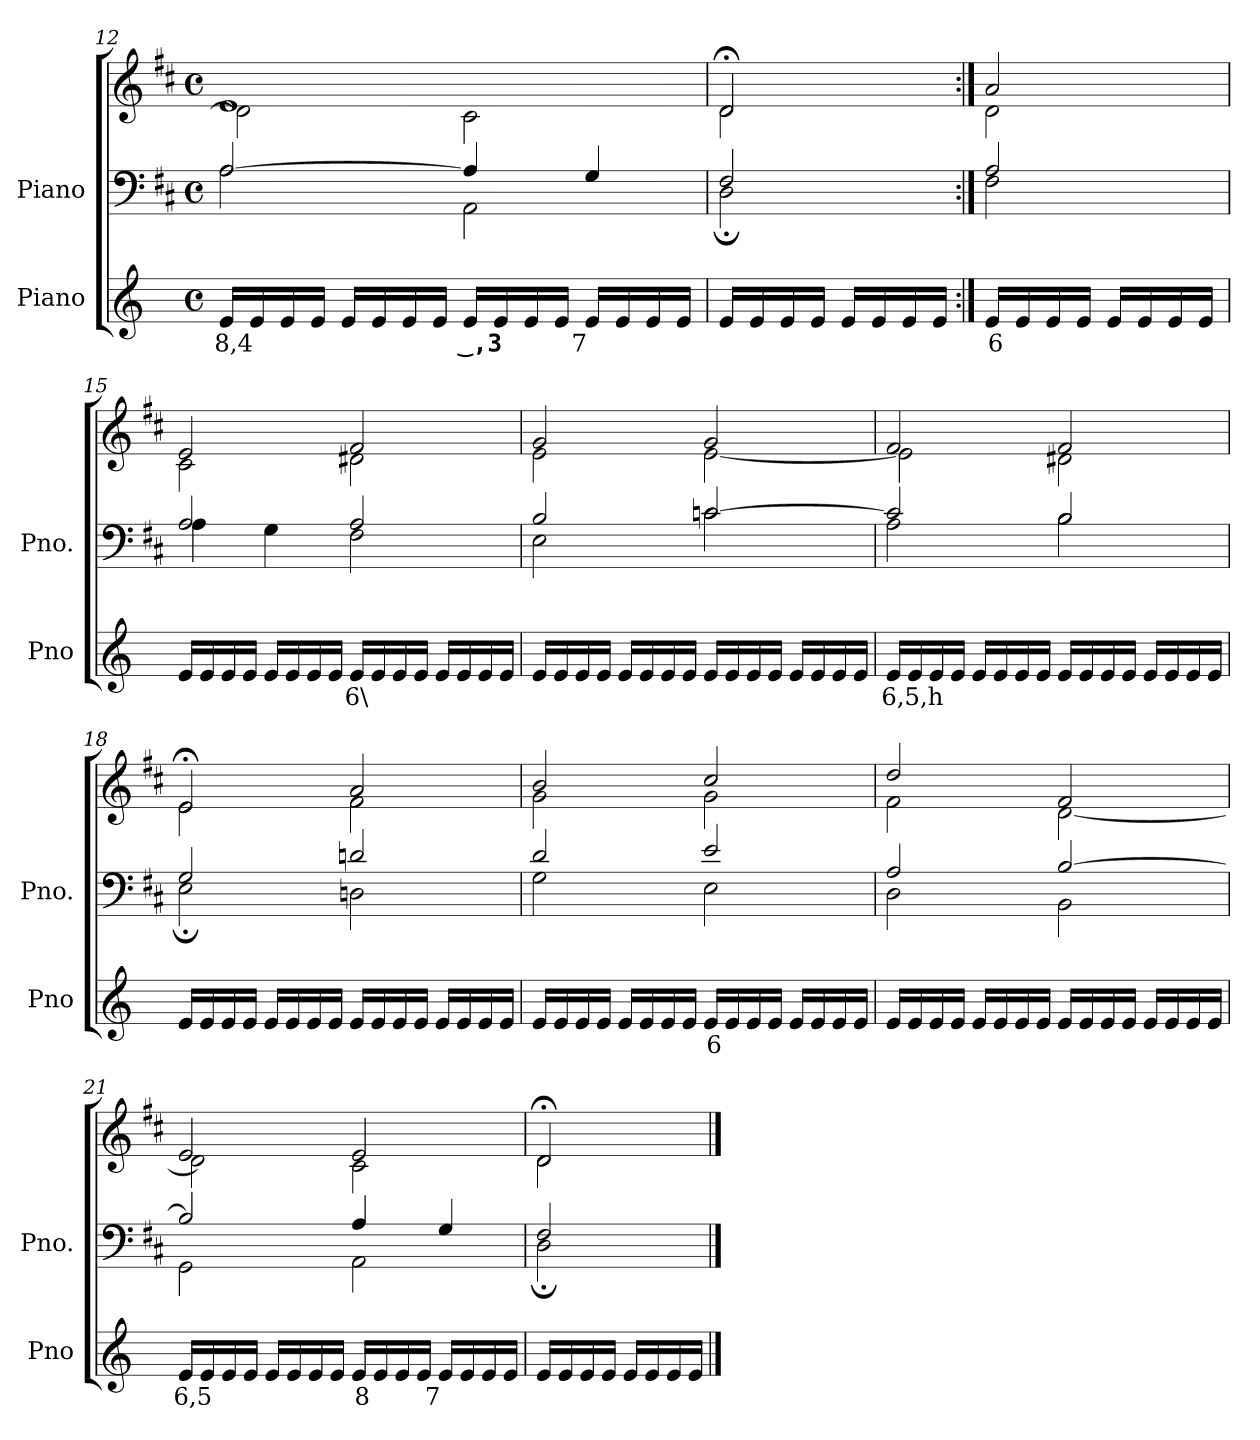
**kern	**text	**kern	**kern
*part2	*part2	*part1	*part1
*staff3	*staff3	*staff2	*staff1
*I"Piano	*	*I"Piano	*
*I'Pno	*	*I'Pno.	*
*clefG2	*	*clefF4	*clefG2
*k[]	*	*k[f#c#]	*k[f#c#]
*M4/4	*	*M4/4	*M4/4
*met(c)	*	*met(c)	*met(c)
=12	=12	=12	=12
!	!LO:LY:b	!	!
*	*	*^	*^
16e/LL	8,4	[2A/	2A\	1e	2d\]
16e/	.	.	.	.	.
16e/	.	.	.	.	.
16e/JJ	.	.	.	.	.
16e/LL	.	.	.	.	.
16e/	.	.	.	.	.
16e/	.	.	.	.	.
16e/JJ	.	.	.	.	.
!	!LO:LY:b	!	!	!	!
16e/LL	_,3	4A/]	2AA\	.	2c#\
16e/	.	.	.	.	.
16e/	.	.	.	.	.
16e/JJ	.	.	.	.	.
!	!LO:LY:b	!	!	!	!
16e/LL	7	4G/	.	.	.
16e/	.	.	.	.	.
16e/	.	.	.	.	.
16e/JJ	.	.	.	.	.
=13	=13	=13	=13	=13	=13
16e/LL	.	2F#/	2D;\	2d;</	2d\
16e/	.	.	.	.	.
16e/	.	.	.	.	.
16e/JJ	.	.	.	.	.
16e/LL	.	.	.	.	.
16e/	.	.	.	.	.
16e/	.	.	.	.	.
16e/JJ	.	.	.	.	.
=14:|!	=14:|!	=14:|!	=14:|!	=14:|!	=14:|!
!	!LO:LY:b	!	!	!	!
16e/LL	6	2A/	2F#\	2a/	2d\
16e/	.	.	.	.	.
16e/	.	.	.	.	.
16e/JJ	.	.	.	.	.
16e/LL	.	.	.	.	.
16e/	.	.	.	.	.
16e/	.	.	.	.	.
16e/JJ	.	.	.	.	.
=15	=15	=15	=15	=15	=15
16e/LL	.	2A/	4A\	2e/	2c#\
16e/	.	.	.	.	.
16e/	.	.	.	.	.
16e/JJ	.	.	.	.	.
!	!LO:LY:b	!	!	!	!
16e/LL	_	.	4G\	.	.
16e/	.	.	.	.	.
16e/	.	.	.	.	.
16e/JJ	.	.	.	.	.
!	!LO:LY:b	!	!	!	!
16e/LL	6\	2A/	2F#\	2f#/	2d#X\
16e/	.	.	.	.	.
16e/	.	.	.	.	.
16e/JJ	.	.	.	.	.
16e/LL	.	.	.	.	.
16e/	.	.	.	.	.
16e/	.	.	.	.	.
16e/JJ	.	.	.	.	.
=16	=16	=16	=16	=16	=16
16e/LL	.	2B/	2E\	2g/	2e\
16e/	.	.	.	.	.
16e/	.	.	.	.	.
16e/JJ	.	.	.	.	.
16e/LL	.	.	.	.	.
16e/	.	.	.	.	.
16e/	.	.	.	.	.
16e/JJ	.	.	.	.	.
16e/LL	.	[2cn/	2c\	2g/	[2e\
16e/	.	.	.	.	.
16e/	.	.	.	.	.
16e/JJ	.	.	.	.	.
16e/LL	.	.	.	.	.
16e/	.	.	.	.	.
16e/	.	.	.	.	.
16e/JJ	.	.	.	.	.
=17	=17	=17	=17	=17	=17
!	!LO:LY:b	!	!	!	!
16e/LL	6,5,h	2c/]	2A\	2f#/	2e\]
16e/	.	.	.	.	.
16e/	.	.	.	.	.
16e/JJ	.	.	.	.	.
16e/LL	.	.	.	.	.
16e/	.	.	.	.	.
16e/	.	.	.	.	.
16e/JJ	.	.	.	.	.
16e/LL	.	2B/	2B\	2f#/	2d#X\
16e/	.	.	.	.	.
16e/	.	.	.	.	.
16e/JJ	.	.	.	.	.
16e/LL	.	.	.	.	.
16e/	.	.	.	.	.
16e/	.	.	.	.	.
16e/JJ	.	.	.	.	.
=18	=18	=18	=18	=18	=18
16e/LL	.	2G/	2E;\	2e;</	2e\
16e/	.	.	.	.	.
16e/	.	.	.	.	.
16e/JJ	.	.	.	.	.
16e/LL	.	.	.	.	.
16e/	.	.	.	.	.
16e/	.	.	.	.	.
16e/JJ	.	.	.	.	.
16e/LL	.	2dn/	2Dn\	2a/	2f#\
16e/	.	.	.	.	.
16e/	.	.	.	.	.
16e/JJ	.	.	.	.	.
16e/LL	.	.	.	.	.
16e/	.	.	.	.	.
16e/	.	.	.	.	.
16e/JJ	.	.	.	.	.
=19	=19	=19	=19	=19	=19
16e/LL	.	2d/	2G\	2b/	2g\
16e/	.	.	.	.	.
16e/	.	.	.	.	.
16e/JJ	.	.	.	.	.
16e/LL	.	.	.	.	.
16e/	.	.	.	.	.
16e/	.	.	.	.	.
16e/JJ	.	.	.	.	.
!	!LO:LY:b	!	!	!	!
16e/LL	6	2e/	2E\	2cc#/	2g\
16e/	.	.	.	.	.
16e/	.	.	.	.	.
16e/JJ	.	.	.	.	.
16e/LL	.	.	.	.	.
16e/	.	.	.	.	.
16e/	.	.	.	.	.
16e/JJ	.	.	.	.	.
=20	=20	=20	=20	=20	=20
16e/LL	.	2A/	2D\	2dd/	2f#\
16e/	.	.	.	.	.
16e/	.	.	.	.	.
16e/JJ	.	.	.	.	.
16e/LL	.	.	.	.	.
16e/	.	.	.	.	.
16e/	.	.	.	.	.
16e/JJ	.	.	.	.	.
16e/LL	.	[2B/	2BB\	2f#/	[2d\
16e/	.	.	.	.	.
16e/	.	.	.	.	.
16e/JJ	.	.	.	.	.
16e/LL	.	.	.	.	.
16e/	.	.	.	.	.
16e/	.	.	.	.	.
16e/JJ	.	.	.	.	.
=21	=21	=21	=21	=21	=21
!	!LO:LY:b	!	!	!	!
16e/LL	6,5	2B/]	2GG\	2e/	2d\]
16e/	.	.	.	.	.
16e/	.	.	.	.	.
16e/JJ	.	.	.	.	.
16e/LL	.	.	.	.	.
16e/	.	.	.	.	.
16e/	.	.	.	.	.
16e/JJ	.	.	.	.	.
!	!LO:LY:b	!	!	!	!
16e/LL	8	4A/	2AA\	2e/	2c#\
16e/	.	.	.	.	.
16e/	.	.	.	.	.
16e/JJ	.	.	.	.	.
!	!LO:LY:b	!	!	!	!
16e/LL	7	4G/	.	.	.
16e/	.	.	.	.	.
16e/	.	.	.	.	.
16e/JJ	.	.	.	.	.
=22	=22	=22	=22	=22	=22
16e/LL	.	2F#/	2D;\	2d;</	2d\
16e/	.	.	.	.	.
16e/	.	.	.	.	.
16e/JJ	.	.	.	.	.
16e/LL	.	.	.	.	.
16e/	.	.	.	.	.
16e/	.	.	.	.	.
16e/JJ	.	.	.	.	.
*	*	*v	*v	*	*
*	*	*	*v	*v
==	==	==	==
*-	*-	*-	*-
